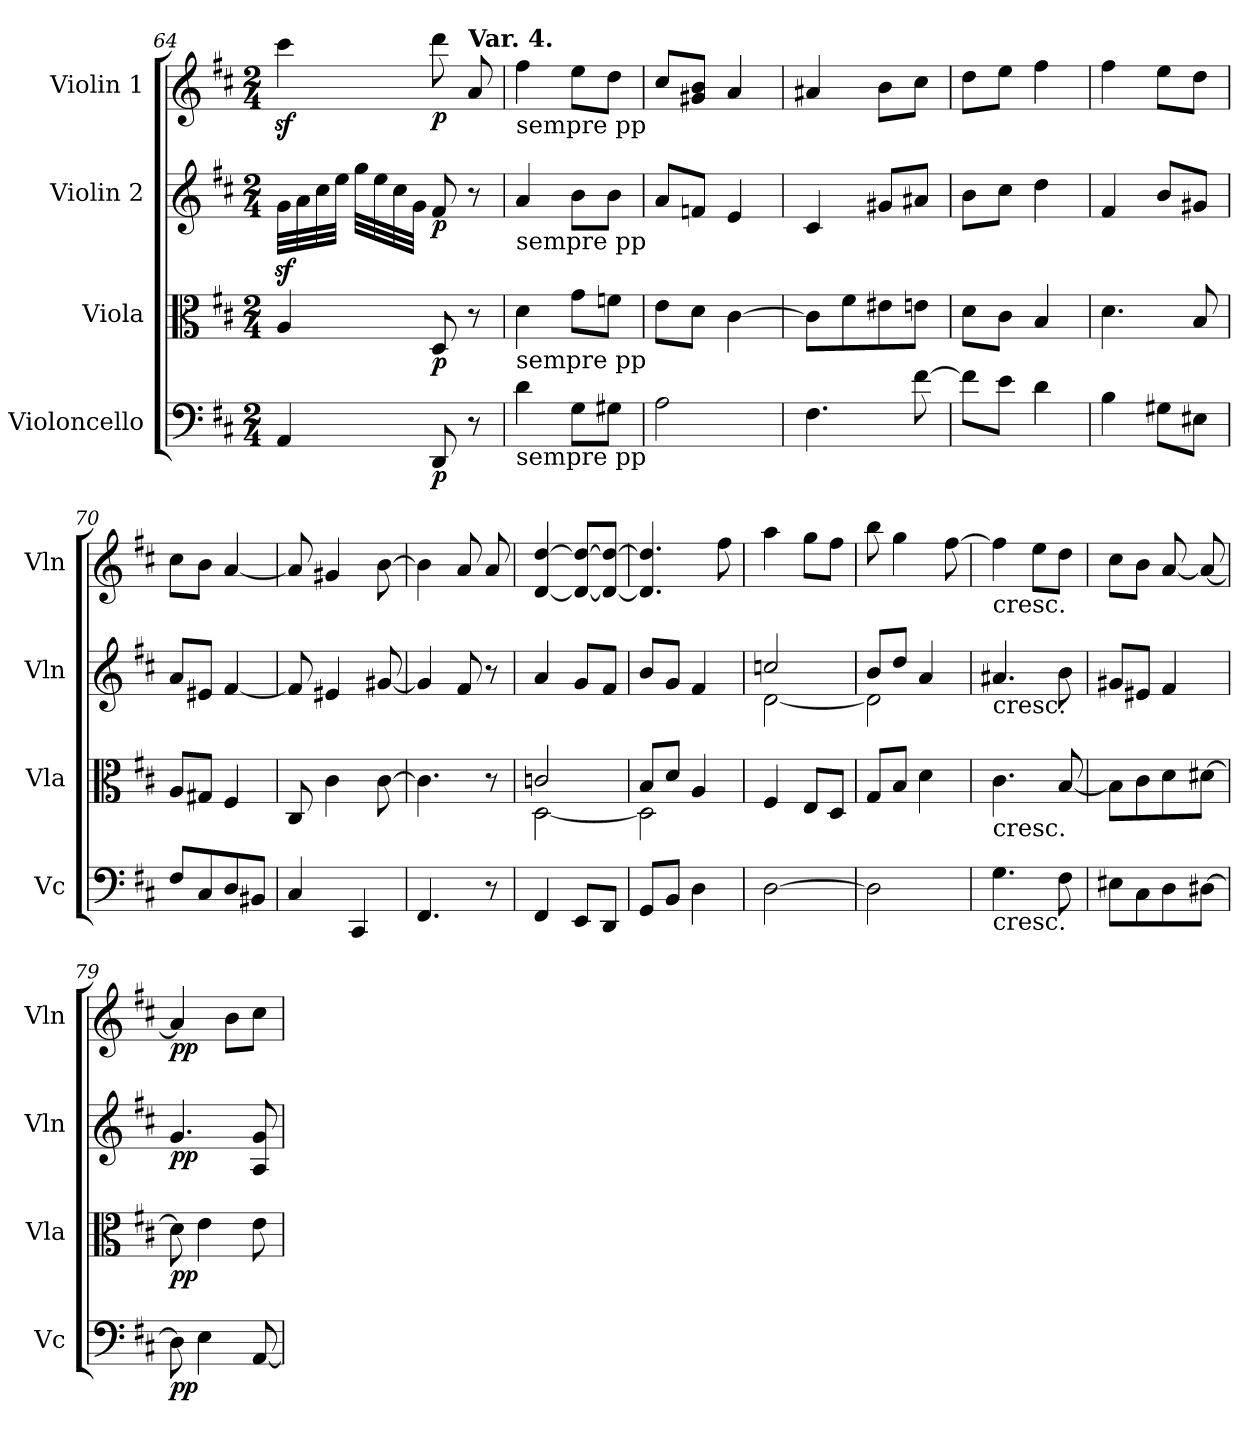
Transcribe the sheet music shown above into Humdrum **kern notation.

**kern	**dynam	**kern	**dynam	**kern	**dynam	**kern	**dynam
*part4	*part4	*part3	*part3	*part2	*part2	*part1	*part1
*staff4	*staff4	*staff3	*staff3	*staff2	*staff2	*staff1	*staff1
*I"Violoncello	*	*I"Viola	*	*I"Violin 2	*	*I"Violin 1	*
*I'Vc	*	*I'Vla	*	*I'Vln	*	*I'Vln	*
*clefF4	*	*clefC3	*	*clefG2	*	*clefG2	*
*k[f#c#]	*	*k[f#c#]	*	*k[f#c#]	*	*k[f#c#]	*
*D:	*	*D:	*	*D:	*	*D:	*
*M2/4	*	*M2/4	*	*M2/4	*	*M2/4	*
=64	=64	=64	=64	=64	=64	=64	=64
4AA/	.	4A/	.	32gz<\LLL	.	4ccc#z<\	.
.	.	.	.	32a\	.	.	.
.	.	.	.	32cc#\	.	.	.
.	.	.	.	32ee\JJJ	.	.	.
.	.	.	.	32gg\LLL	.	.	.
.	.	.	.	32ee\	.	.	.
.	.	.	.	32cc#\	.	.	.
.	.	.	.	32g\JJJ	.	.	.
!	!LO:DY:b	!	!LO:DY:b	!	!LO:DY:b	!	!LO:DY:b
8DD/	p	8D/	p	8f#/	p	8ddd\	p
!	!	!	!	!	!	!LO:TX:a:B:t=Var. 4.	!
8r	.	8r	.	8r	.	8a/	.
=65	=65	=65	=65	=65	=65	=65	=65
!	!	!	!	!	!	!LO:TX:b:t=sempre pp	!
!	!	!	!	!LO:TX:b:t=sempre pp	!	!	!
!	!	!LO:TX:b:t=sempre pp	!	!	!	!	!
!LO:TX:b:t=sempre pp	!	!	!	!	!	!	!
4d\	.	4d\	.	4a/	.	4ff#\	.
8G\L	.	8g\L	.	8b\L	.	8ee\L	.
8G#X\J	.	8fn\J	.	8b\J	.	8dd\J	.
=66	=66	=66	=66	=66	=66	=66	=66
2A\	.	8e\L	.	8a/L	.	8cc#/L	.
.	.	8d\J	.	8fn/J	.	8g#X/ 8b/J	.
.	.	[4c#\	.	4e/	.	4a/	.
=67	=67	=67	=67	=67	=67	=67	=67
4.F#\	.	8c#\L]	.	4c#/	.	4a#X/	.
.	.	8f#\	.	.	.	.	.
.	.	8e#X\	.	8g#X/L	.	8b\L	.
[8f#\	.	8en\J	.	8a#X/J	.	8cc#\J	.
=68	=68	=68	=68	=68	=68	=68	=68
8f#\L]	.	8d\L	.	8b\L	.	8dd\L	.
8e\J	.	8c#\J	.	8cc#\J	.	8ee\J	.
4d\	.	4B/	.	4dd\	.	4ff#\	.
=69	=69	=69	=69	=69	=69	=69	=69
4B\	.	4.d\	.	4f#/	.	4ff#\	.
8G#X\L	.	.	.	8b/L	.	8ee\L	.
8E#X\J	.	8B/	.	8g#X/J	.	8dd\J	.
=70	=70	=70	=70	=70	=70	=70	=70
8F#/L	.	8A/L	.	8a/L	.	8cc#\L	.
8C#/	.	8G#X/J	.	8e#X/J	.	8b\J	.
8D/	.	4F#/	.	[4f#/	.	[4a/	.
8BB#X/J	.	.	.	.	.	.	.
=71	=71	=71	=71	=71	=71	=71	=71
4C#/	.	8C#/	.	8f#/]	.	8a/]	.
.	.	4c#\	.	4e#X/	.	4g#X/	.
4CC#/	.	.	.	.	.	.	.
.	.	[8c#\	.	[8g#X/	.	[8b\	.
=72	=72	=72	=72	=72	=72	=72	=72
4.FF#/	.	4.c#\]	.	4g#/]	.	4b\]	.
.	.	.	.	8f#/	.	8a/	.
8r	.	8r	.	8r	.	8a/	.
=73	=73	=73	=73	=73	=73	=73	=73
*	*	*^	*	*	*	*	*
4FF#/	.	2cn/	[2D\	.	4a/	.	[4d/ [4dd/	.
8EE/L	.	.	.	.	8g/L	.	8d/_ 8dd/_L	.
8DD/J	.	.	.	.	8f#/J	.	8d/_ 8dd/_J	.
=74	=74	=74	=74	=74	=74	=74	=74	=74
8GG/L	.	8B/L	2D\]	.	8b/L	.	4.d/] 4.dd/]	.
8BB/J	.	8d/J	.	.	8g/J	.	.	.
4D\	.	4A/	.	.	4f#/	.	.	.
.	.	.	.	.	.	.	8ff#\	.
*	*	*v	*v	*	*	*	*	*
=75	=75	=75	=75	=75	=75	=75	=75
*	*	*	*	*^	*	*	*
[2D\	.	4F#/	.	2ccn/	[2d\	.	4aa\	.
.	.	8E/L	.	.	.	.	8gg\L	.
.	.	8D/J	.	.	.	.	8ff#\J	.
=76	=76	=76	=76	=76	=76	=76	=76	=76
2D\]	.	8G/L	.	8b/L	2d\]	.	8bb\	.
.	.	8B/J	.	8dd/J	.	.	4gg\	.
.	.	4d\	.	4a/	.	.	.	.
.	.	.	.	.	.	.	[8ff#\	.
*	*	*	*	*v	*v	*	*	*
=77	=77	=77	=77	=77	=77	=77	=77
!	!	!	!	!	!	!LO:TX:b:t=cresc.	!
!	!	!	!	!LO:TX:b:t=cresc.	!	!	!
!	!	!LO:TX:b:t=cresc.	!	!	!	!	!
!LO:TX:b:t=cresc.	!	!	!	!	!	!	!
4.G\	.	4.c#\	.	4.a#X/	.	4ff#\]	.
.	.	.	.	.	.	8ee\L	.
8F#\	.	[8B/	.	8b\	.	8dd\J	.
=78	=78	=78	=78	=78	=78	=78	=78
8E#X\L	.	8B\L]	.	8g#X/L	.	8cc#\L	.
8C#\	.	8c#\	.	8e#X/J	.	8b\J	.
8D\	.	8d\	.	4f#/	.	[8a/	.
[8D#X\J	.	[8d#X\J	.	.	.	8a/_	.
=79	=79	=79	=79	=79	=79	=79	=79
!	!LO:DY:b	!	!LO:DY:b	!	!LO:DY:b	!	!LO:DY:b
8D#\]	pp	8d#\]	pp	4.g/	pp	4a/]	pp
4E\	.	4e\	.	.	.	.	.
.	.	.	.	.	.	8b\L	.
[8AA/	.	8e\	.	8A/ 8g/	.	8cc#\J	.
=	=	=	=	=	=	=	=
*-	*-	*-	*-	*-	*-	*-	*-
